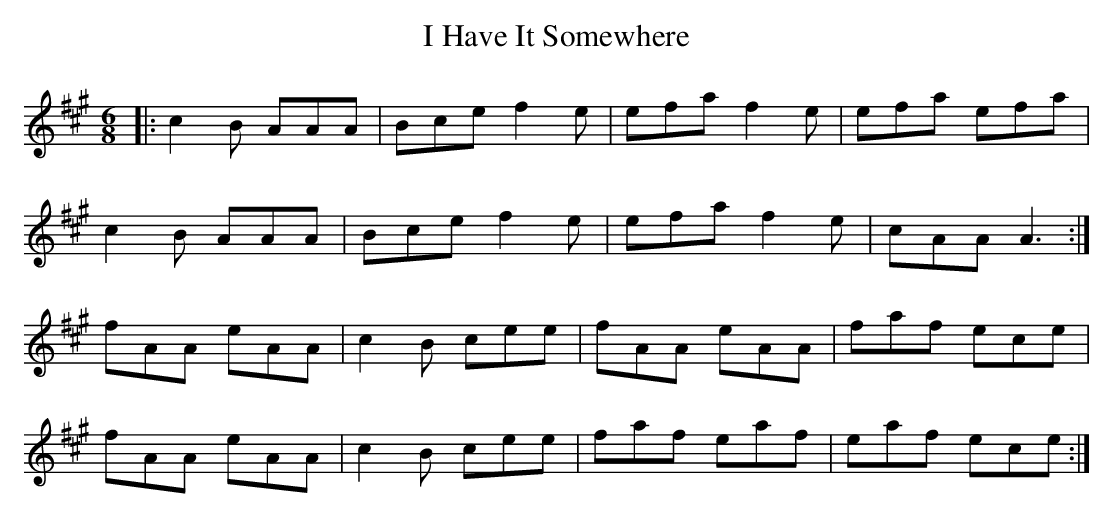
X:1
T: I Have It Somewhere
M: 6/8
L: 1/8
K: Amaj
|:c2 B AAA|Bce f2 e|efa f2 e|efa efa|
c2 B AAA|Bce f2 e|efa f2 e|cAA A3:|
fAA eAA|c2 B cee|fAA eAA|faf ece|
fAA eAA|c2 B cee|faf eaf|eaf ece:|
